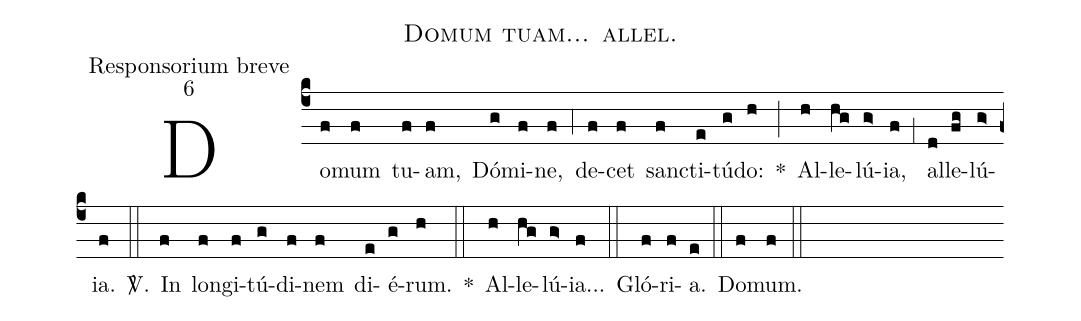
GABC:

name:Domum tuam... allel.;
office-part:Responsorium breve;
mode:6;
%%
(c4) Do(f)mum(f) tu(f)am,(f) Dó(g)mi(f)ne,(f) (;4) de(f)cet(f) san(f)cti(e)tú(g)do:(h) *(;) Al(h)le(hg)lú(g>)ia,(f) (;1) al(d)le(fg)lú(g>)ia.(f) <sp>V/</sp>.(::) In(f) lon(f)gi(f)tú(g)di(f)nem(f) di(e)é(g)rum.(h) *(::) Al(h)le(hg)lú(g>)ia...(f) (::) Gló(f)ri(f)a.(e) (::) Do(f)mum.(f) (::)
